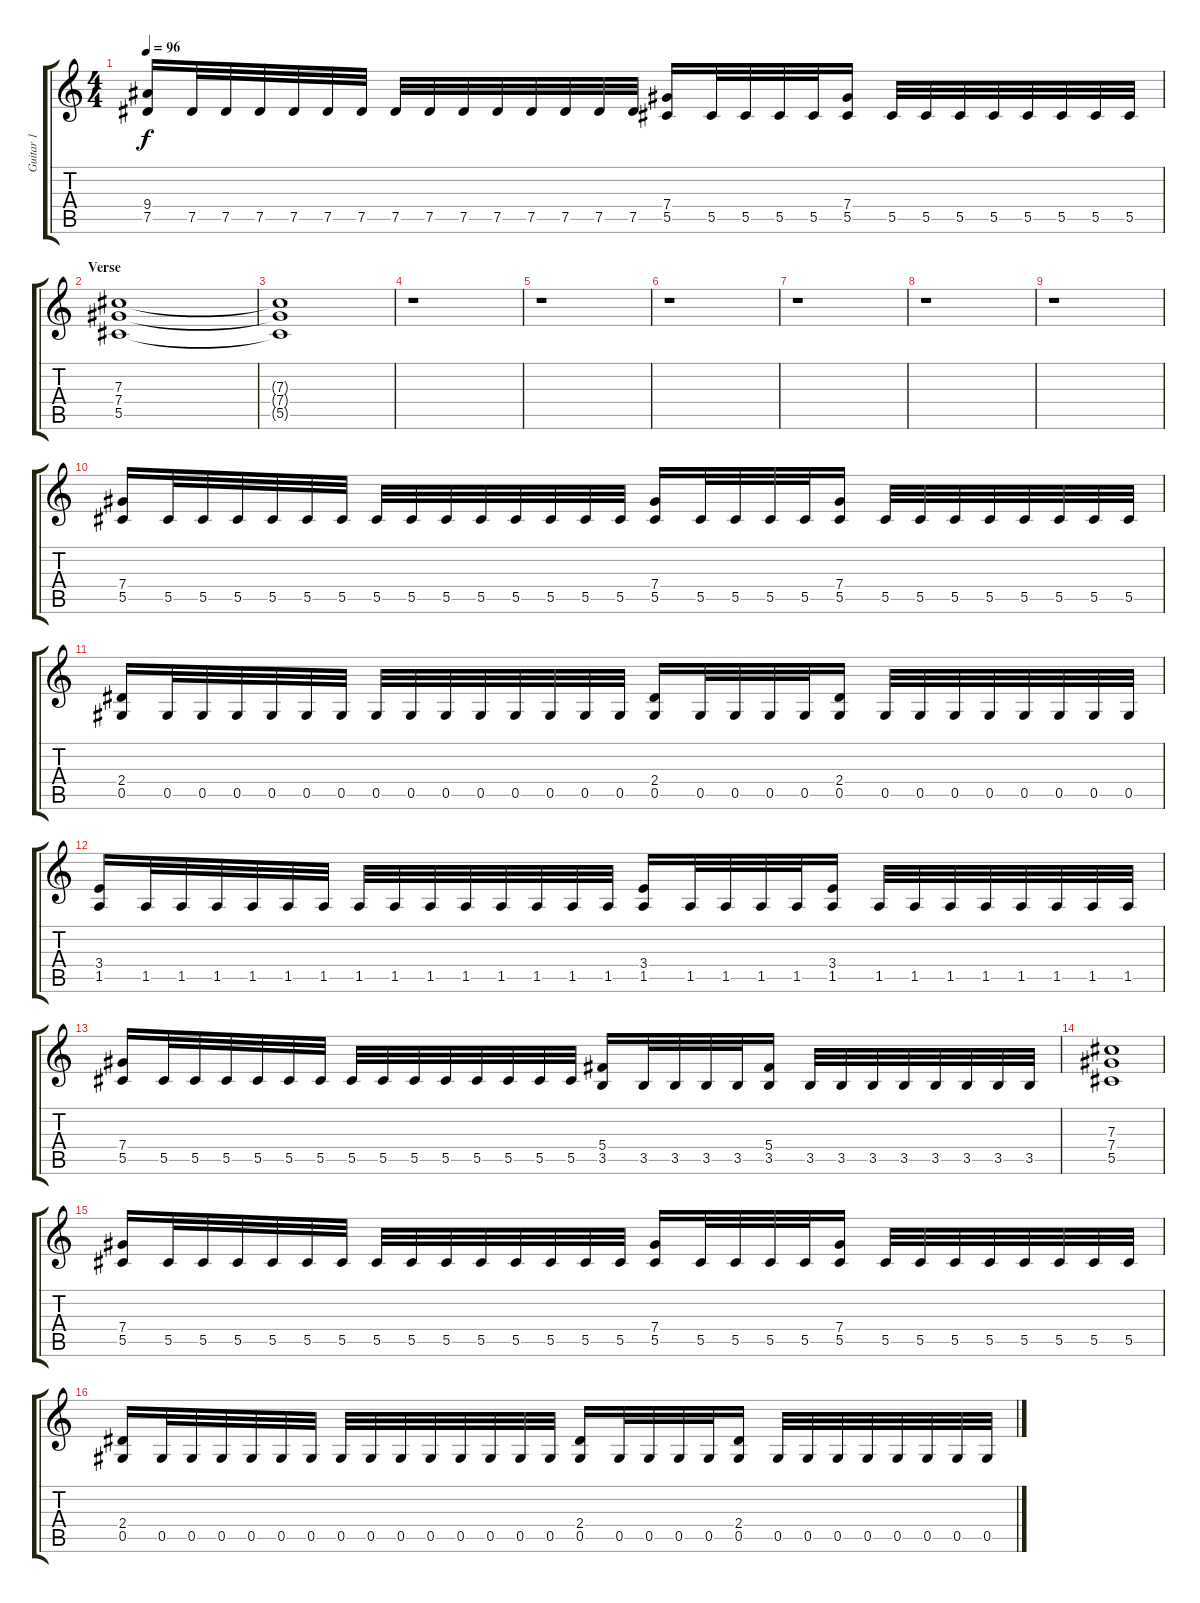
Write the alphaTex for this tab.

\track ("Guitar 1" "Guitar 1") {instrument overdrivenguitar}
\staff {score tabs}
\tuning (Eb4 Bb3 Gb3 Db3 Ab2 Eb2) {hide}
\ts (4 4)
\tempo 96
\clef g2
\ks c
(9.4 7.5).16{dy f} 7.5.32 7.5.32 7.5.32 7.5.32 7.5.32 7.5.32 7.5.32 7.5.32 7.5.32 7.5.32 7.5.32 7.5.32 7.5.32 7.5.32 (7.4 5.5).16 5.5.32 5.5.32 5.5.32 5.5.32 (7.4 5.5).16 5.5.32 5.5.32 5.5.32 5.5.32 5.5.32 5.5.32 5.5.32 5.5.32 |
\section ("" "Verse")
(7.3 7.4 5.5).1{volume 0} |
(7.3{t} 7.4{t} 5.5{t}).1 |
r.1 |
r.1 |
r.1 |
r.1 |
r.1 |
r.1 |
\section ("" "")
(7.4 5.5).16{volume 14} 5.5.32 5.5.32 5.5.32 5.5.32 5.5.32 5.5.32 5.5.32 5.5.32 5.5.32 5.5.32 5.5.32 5.5.32 5.5.32 5.5.32 (7.4 5.5).16 5.5.32 5.5.32 5.5.32 5.5.32 (7.4 5.5).16 5.5.32 5.5.32 5.5.32 5.5.32 5.5.32 5.5.32 5.5.32 5.5.32 |
(2.4 0.5).16 0.5.32 0.5.32 0.5.32 0.5.32 0.5.32 0.5.32 0.5.32 0.5.32 0.5.32 0.5.32 0.5.32 0.5.32 0.5.32 0.5.32 (2.4 0.5).16 0.5.32 0.5.32 0.5.32 0.5.32 (2.4 0.5).16 0.5.32 0.5.32 0.5.32 0.5.32 0.5.32 0.5.32 0.5.32 0.5.32 |
(3.4 1.5).16 1.5.32 1.5.32 1.5.32 1.5.32 1.5.32 1.5.32 1.5.32 1.5.32 1.5.32 1.5.32 1.5.32 1.5.32 1.5.32 1.5.32 (3.4 1.5).16 1.5.32 1.5.32 1.5.32 1.5.32 (3.4 1.5).16 1.5.32 1.5.32 1.5.32 1.5.32 1.5.32 1.5.32 1.5.32 1.5.32 |
(7.4 5.5).16 5.5.32 5.5.32 5.5.32 5.5.32 5.5.32 5.5.32 5.5.32 5.5.32 5.5.32 5.5.32 5.5.32 5.5.32 5.5.32 5.5.32 (5.4 3.5).16 3.5.32 3.5.32 3.5.32 3.5.32 (5.4 3.5).16 3.5.32 3.5.32 3.5.32 3.5.32 3.5.32 3.5.32 3.5.32 3.5.32 |
(7.3 7.4 5.5).1 |
(7.4 5.5).16 5.5.32 5.5.32 5.5.32 5.5.32 5.5.32 5.5.32 5.5.32 5.5.32 5.5.32 5.5.32 5.5.32 5.5.32 5.5.32 5.5.32 (7.4 5.5).16 5.5.32 5.5.32 5.5.32 5.5.32 (7.4 5.5).16 5.5.32 5.5.32 5.5.32 5.5.32 5.5.32 5.5.32 5.5.32 5.5.32 |
(2.4 0.5).16 0.5.32 0.5.32 0.5.32 0.5.32 0.5.32 0.5.32 0.5.32 0.5.32 0.5.32 0.5.32 0.5.32 0.5.32 0.5.32 0.5.32 (2.4 0.5).16 0.5.32 0.5.32 0.5.32 0.5.32 (2.4 0.5).16 0.5.32 0.5.32 0.5.32 0.5.32 0.5.32 0.5.32 0.5.32 0.5.32
